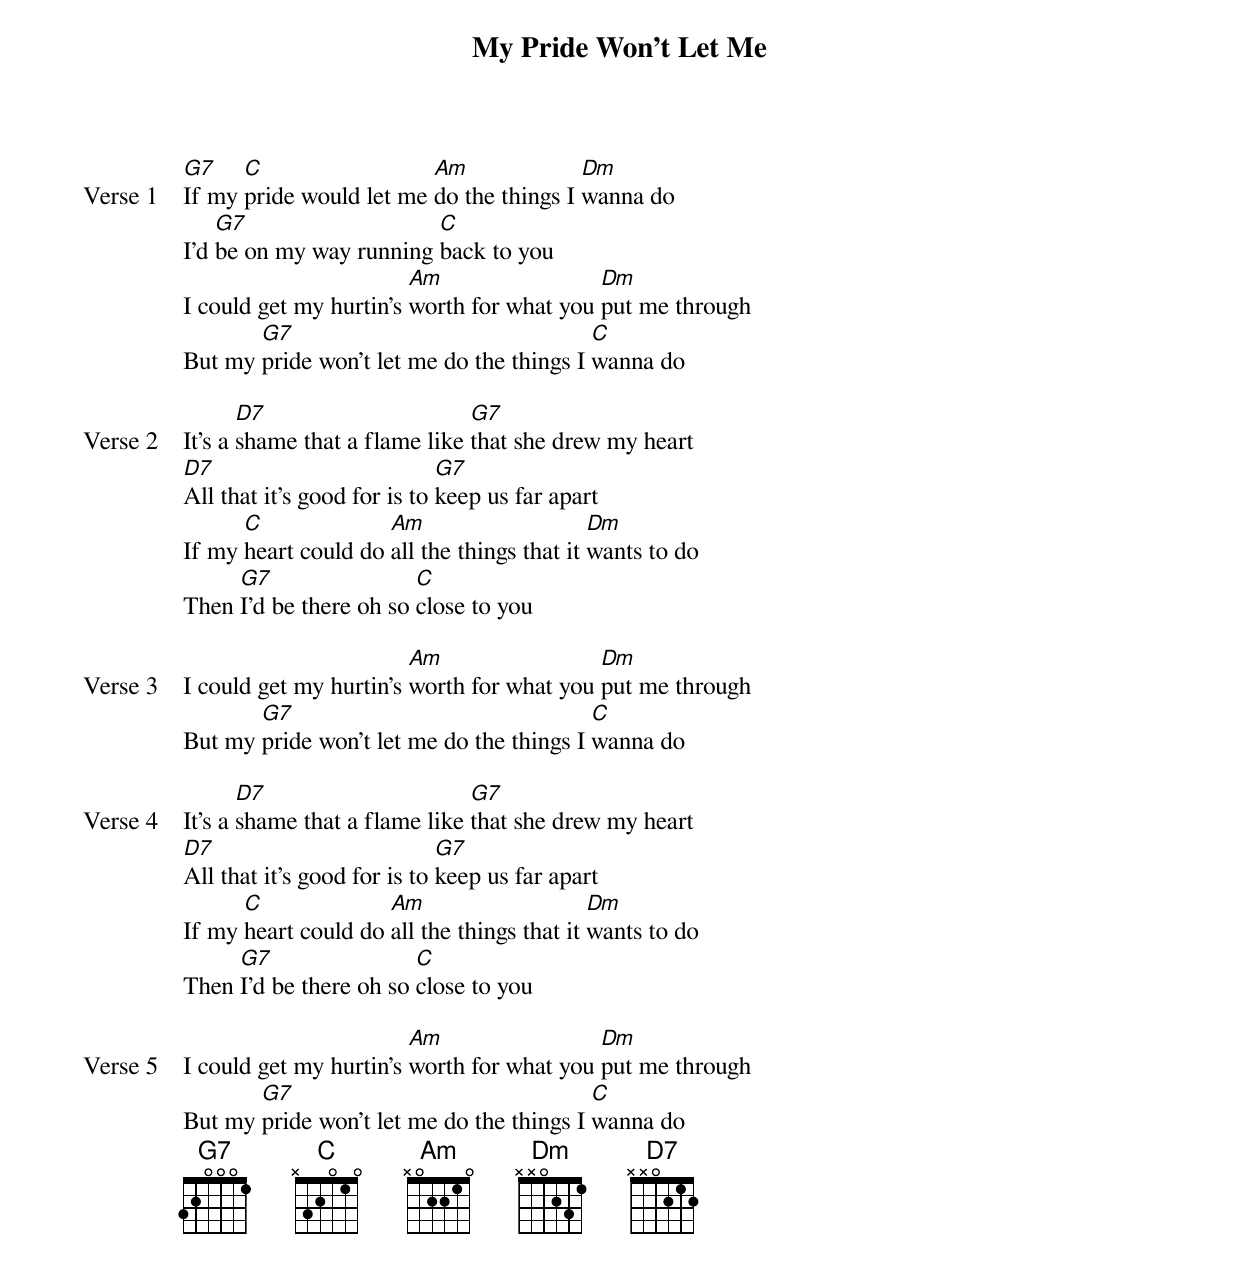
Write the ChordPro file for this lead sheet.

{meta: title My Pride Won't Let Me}
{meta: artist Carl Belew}
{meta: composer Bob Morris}
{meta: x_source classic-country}
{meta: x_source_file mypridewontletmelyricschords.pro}
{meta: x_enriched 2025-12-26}

{start_of_verse: Verse 1}
[G7]If my [C]pride would let me [Am]do the things I [Dm]wanna do
I'd [G7]be on my way running [C]back to you
I could get my hurtin's [Am]worth for what you [Dm]put me through
But my [G7]pride won't let me do the things I [C]wanna do
{end_of_verse}

{start_of_verse: Verse 2}
It's a [D7]shame that a flame like [G7]that she drew my heart
[D7]All that it's good for is to [G7]keep us far apart
If my [C]heart could do [Am]all the things that it [Dm]wants to do
Then [G7]I'd be there oh so [C]close to you
{end_of_verse}

{start_of_verse: Verse 3}
I could get my hurtin's [Am]worth for what you [Dm]put me through
But my [G7]pride won't let me do the things I [C]wanna do
{end_of_verse}

{start_of_verse: Verse 4}
It's a [D7]shame that a flame like [G7]that she drew my heart
[D7]All that it's good for is to [G7]keep us far apart
If my [C]heart could do [Am]all the things that it [Dm]wants to do
Then [G7]I'd be there oh so [C]close to you
{end_of_verse}

{start_of_verse: Verse 5}
I could get my hurtin's [Am]worth for what you [Dm]put me through
But my [G7]pride won't let me do the things I [C]wanna do
{end_of_verse}
